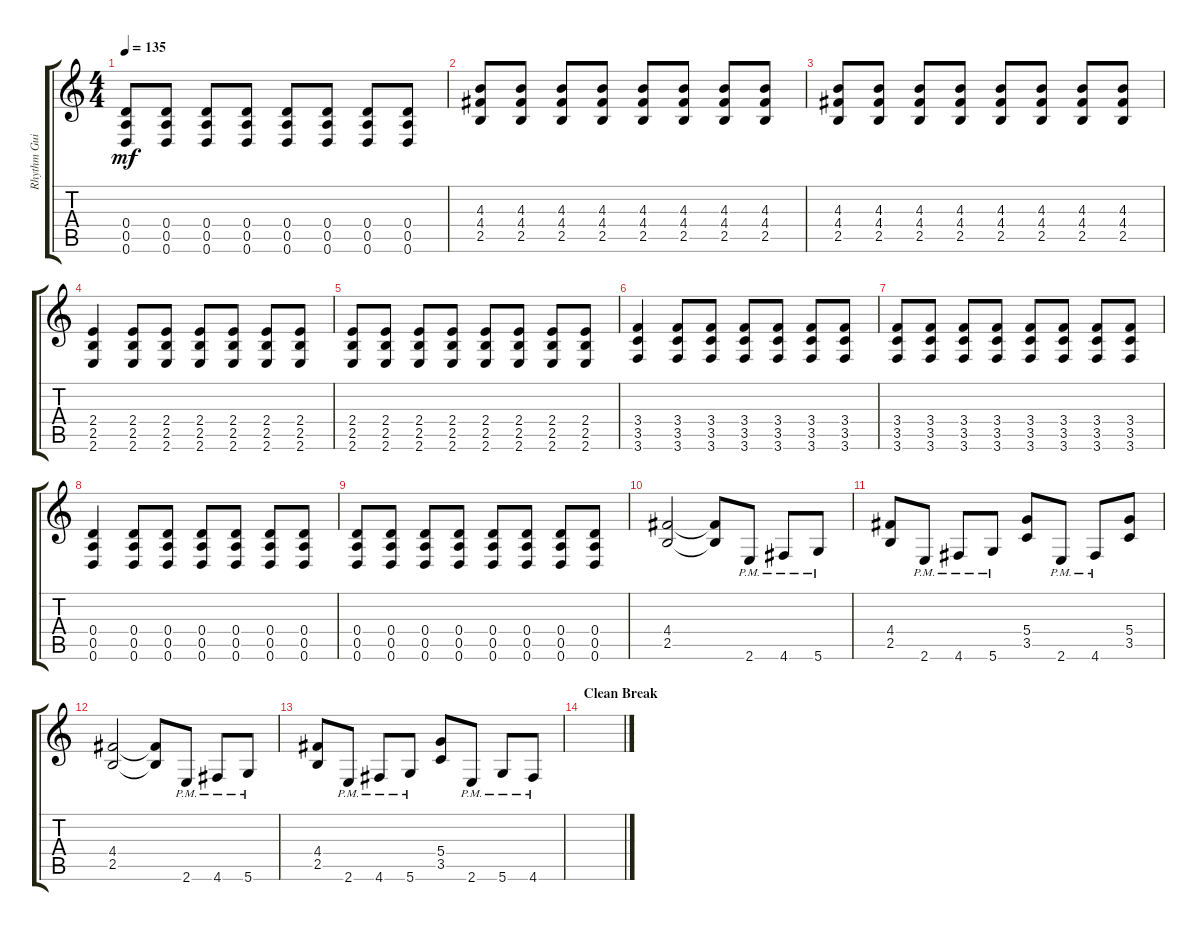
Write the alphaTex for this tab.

\track ("Rhythm Guitar (L)" "Rhythm Gui") {instrument electricbassfinger}
\staff {score tabs}
\tuning (E4 B3 G3 D3 A2 D2) {hide}
\ts (4 4)
\tempo 135
\clef g2
\ks c
(0.4 0.5 0.6).8{dy mf} (0.4 0.5 0.6).8 (0.4 0.5 0.6).8 (0.4 0.5 0.6).8 (0.4 0.5 0.6).8 (0.4 0.5 0.6).8 (0.4 0.5 0.6).8 (0.4 0.5 0.6).8 |
(4.3 4.4 2.5).8 (4.3 4.4 2.5).8 (4.3 4.4 2.5).8 (4.3 4.4 2.5).8 (4.3 4.4 2.5).8 (4.3 4.4 2.5).8 (4.3 4.4 2.5).8 (4.3 4.4 2.5).8 |
(4.3 4.4 2.5).8 (4.3 4.4 2.5).8 (4.3 4.4 2.5).8 (4.3 4.4 2.5).8 (4.3 4.4 2.5).8 (4.3 4.4 2.5).8 (4.3 4.4 2.5).8 (4.3 4.4 2.5).8 |
(2.4 2.5 2.6).4 (2.4 2.5 2.6).8 (2.4 2.5 2.6).8 (2.4 2.5 2.6).8 (2.4 2.5 2.6).8 (2.4 2.5 2.6).8 (2.4 2.5 2.6).8 |
(2.4 2.5 2.6).8 (2.4 2.5 2.6).8 (2.4 2.5 2.6).8 (2.4 2.5 2.6).8 (2.4 2.5 2.6).8 (2.4 2.5 2.6).8 (2.4 2.5 2.6).8 (2.4 2.5 2.6).8 |
(3.4 3.5 3.6).4 (3.4 3.5 3.6).8 (3.4 3.5 3.6).8 (3.4 3.5 3.6).8 (3.4 3.5 3.6).8 (3.4 3.5 3.6).8 (3.4 3.5 3.6).8 |
(3.4 3.5 3.6).8 (3.4 3.5 3.6).8 (3.4 3.5 3.6).8 (3.4 3.5 3.6).8 (3.4 3.5 3.6).8 (3.4 3.5 3.6).8 (3.4 3.5 3.6).8 (3.4 3.5 3.6).8 |
(0.4 0.5 0.6).4 (0.4 0.5 0.6).8 (0.4 0.5 0.6).8 (0.4 0.5 0.6).8 (0.4 0.5 0.6).8 (0.4 0.5 0.6).8 (0.4 0.5 0.6).8 |
(0.4 0.5 0.6).8 (0.4 0.5 0.6).8 (0.4 0.5 0.6).8 (0.4 0.5 0.6).8 (0.4 0.5 0.6).8 (0.4 0.5 0.6).8 (0.4 0.5 0.6).8 (0.4 0.5 0.6).8 |
(4.4 2.5).2 (4.4{t} 2.5{t}).8 2.6{pm}.8 4.6{pm}.8 5.6{pm}.8 |
(4.4 2.5).8 2.6{pm}.8 4.6{pm}.8 5.6{pm}.8 (5.4 3.5).8 2.6{pm}.8 4.6{pm}.8 (5.4 3.5).8 |
(4.4 2.5).2 (4.4{t} 2.5{t}).8 2.6{pm}.8 4.6{pm}.8 5.6{pm}.8 |
(4.4 2.5).8 2.6{pm}.8 4.6{pm}.8 5.6{pm}.8 (5.4 3.5).8 2.6{pm}.8 5.6{pm}.8 4.6{pm}.8 |
\section ("" "Clean Break")
